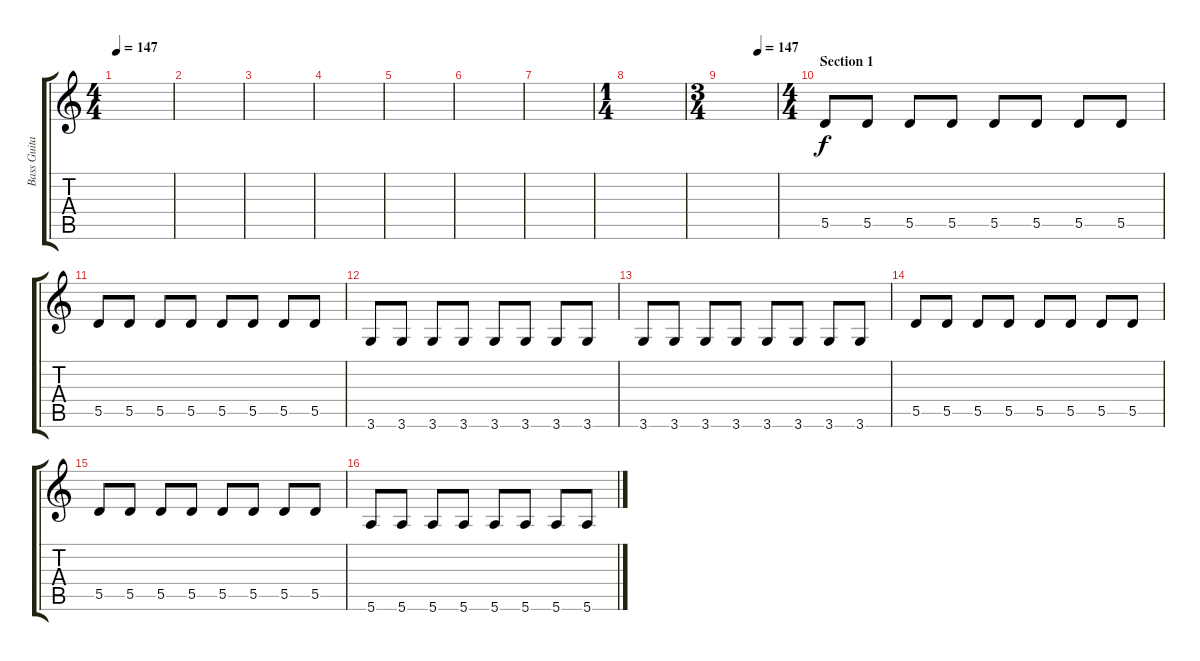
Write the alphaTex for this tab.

\track ("Bass Guitar" "Bass Guita") {instrument electricbasspick}
\staff {score tabs}
\tuning (E4 B3 G3 D3 A2 E2) {hide}
\ts (4 4)
\tempo 147
\tempo 73
\tempo 147
\clef g2
\ks c
|
|
|
|
|
|
|
\ts (1 4)
|
\ts (3 4)
\tempo (147 0.6666666666666666)
|
\ts (4 4)
\section ("" "Section 1")
5.5.8 5.5.8 5.5.8 5.5.8 5.5.8 5.5.8 5.5.8 5.5.8 |
5.5.8 5.5.8 5.5.8 5.5.8 5.5.8 5.5.8 5.5.8 5.5.8 |
3.6.8 3.6.8 3.6.8 3.6.8 3.6.8 3.6.8 3.6.8 3.6.8 |
3.6.8 3.6.8 3.6.8 3.6.8 3.6.8 3.6.8 3.6.8 3.6.8 |
5.5.8 5.5.8 5.5.8 5.5.8 5.5.8 5.5.8 5.5.8 5.5.8 |
5.5.8 5.5.8 5.5.8 5.5.8 5.5.8 5.5.8 5.5.8 5.5.8 |
5.6.8 5.6.8 5.6.8 5.6.8 5.6.8 5.6.8 5.6.8 5.6.8
